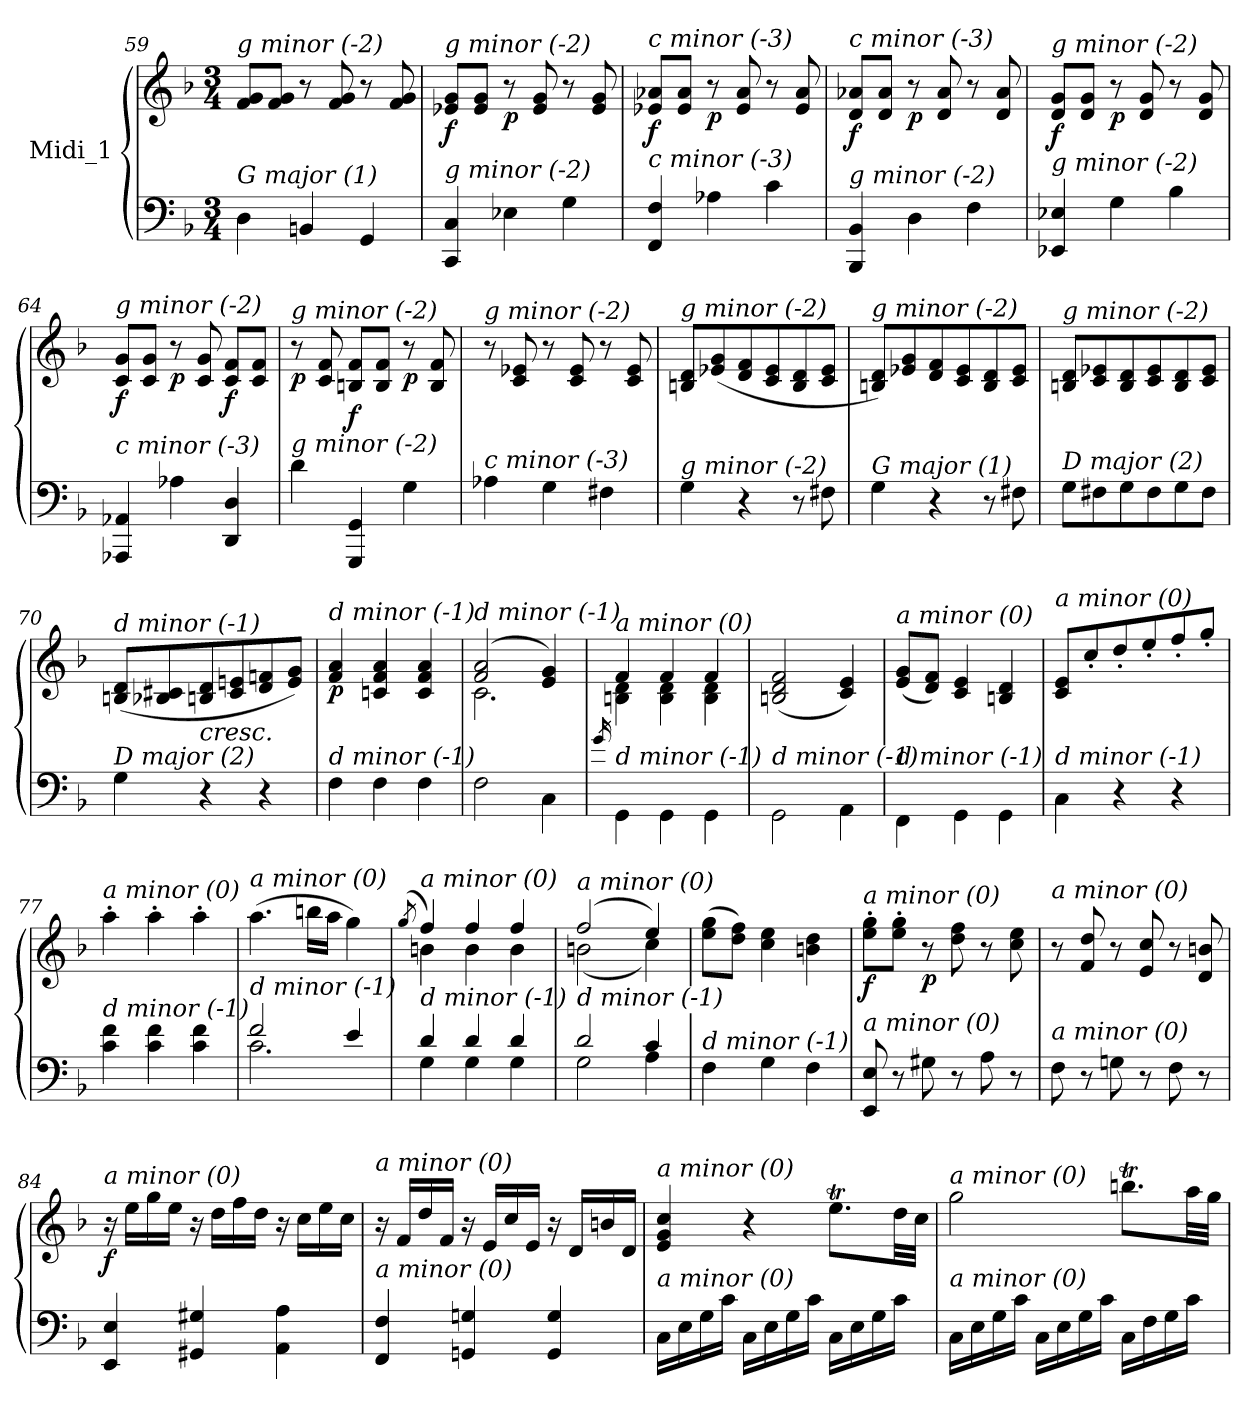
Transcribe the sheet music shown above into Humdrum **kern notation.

**kern	**kern	**dynam
*part1	*part1	*part1
*staff2	*staff1	*staff1/2
*I"Midi_1	*	*
*clefF4	*clefG2	*
*k[b-]	*k[b-]	*
*F:	*F:	*
*M3/4	*M3/4	*
=59	=59	=59
!	!LO:TX:i:t=g minor (-2)	!
!LO:TX:i:t=G major (1)	!	!
4D\	8f/ 8g/L	.
.	8f/ 8g/J	.
4BBn/	8r	.
.	8f/ 8g/	.
4GG/	8r	.
.	8f/ 8g/	.
!!LO:LB:g=z
=60	=60	=60
!	!LO:TX:i:t=g minor (-2)	!
!LO:TX:i:t=g minor (-2)	!	!
!	!	!LO:DY:b
4CC/ 4C/	8e-X/ 8g/L	f
.	8e-/ 8g/J	.
!	!	!LO:DY:b
4E-X\	8r	p
.	8e-/ 8g/	.
4G\	8r	.
.	8e-/ 8g/	.
=61	=61	=61
!	!LO:TX:i:t=c minor (-3)	!
!LO:TX:i:t=c minor (-3)	!	!
!	!	!LO:DY:b
4FF/ 4F/	8e-X/ 8a-X/L	f
.	8e-/ 8a-/J	.
!	!	!LO:DY:b
4A-X\	8r	p
.	8e-/ 8a-/	.
4c\	8r	.
.	8e-/ 8a-/	.
=62	=62	=62
!	!LO:TX:i:t=c minor (-3)	!
!LO:TX:i:t=g minor (-2)	!	!
!	!	!LO:DY:b
4BBB-/ 4BB-/	8d/ 8a-X/L	f
.	8d/ 8a-/J	.
!	!	!LO:DY:b
4D\	8r	p
.	8d/ 8a-/	.
4F\	8r	.
.	8d/ 8a-/	.
=63	=63	=63
!	!LO:TX:i:t=g minor (-2)	!
!LO:TX:i:t=g minor (-2)	!	!
!	!	!LO:DY:b
4EE-X/ 4E-X/	8d/ 8g/L	f
.	8d/ 8g/J	.
!	!	!LO:DY:b
4G\	8r	p
.	8d/ 8g/	.
4B-\	8r	.
.	8d/ 8g/	.
=64	=64	=64
!	!LO:TX:i:t=g minor (-2)	!
!LO:TX:i:t=c minor (-3)	!	!
!	!	!LO:DY:b
4AAA-X/ 4AA-X/	8c/ 8g/L	f
.	8c/ 8g/J	.
!	!	!LO:DY:b
4A-X\	8r	p
.	8c/ 8g/	.
!	!	!LO:DY:b
4DD/ 4D/	8c/ 8f/L	f
.	8c/ 8f/J	.
!!LO:LB:g=z
=65	=65	=65
!	!LO:TX:i:t=g minor (-2)	!
!LO:TX:i:t=g minor (-2)	!	!
!	!	!LO:DY:b
4d\	8r	p
.	8c/ 8f/	.
!	!	!LO:DY:b
4GGG/ 4GG/	8Bn/ 8f/L	f
.	8B/ 8f/J	.
!	!	!LO:DY:b
4G\	8r	p
.	8B/ 8f/	.
=66	=66	=66
!	!LO:TX:i:t=g minor (-2)	!
!LO:TX:i:t=c minor (-3)	!	!
4A-X\	8r	.
.	8c/ 8e-X/	.
4G\	8r	.
.	8c/ 8e-/	.
4F#X\	8r	.
.	8c/ 8e-/	.
=67	=67	=67
!	!LO:TX:i:t=g minor (-2)	!
!LO:TX:i:t=g minor (-2)	!	!
4G\	8Bn/ 8d/L	.
.	(8e-X/ 8g/	.
4r	8d/ 8f/	.
.	8c/ 8e-/	.
8r	8B/ 8d/	.
8F#X\	8c/ 8e-/J	.
=68	=68	=68
!	!LO:TX:i:t=g minor (-2)	!
!LO:TX:i:t=G major (1)	!	!
4G\	8Bn/ 8d/L)	.
.	8e-X/ 8g/	.
4r	8d/ 8f/	.
.	8c/ 8e-/	.
8r	8B/ 8d/	.
(>8F#X\	8c/ 8e-/J	.
=69	=69	=69
!	!LO:TX:i:t=g minor (-2)	!
!LO:TX:i:t=D major (2)	!	!
8G\L	8Bn/ 8d/L	.
8F#X\	8c/ 8e-X/	.
8G\	8B/ 8d/	.
8F#\	8c/ 8e-/	.
8G\	8B/ 8d/	.
8F#\J	8c/ 8e-/J)	.
!!LO:LB:g=z
=70	=70	=70
*^	*	*
!	!	!LO:TX:i:t=d minor (-1)	!
!LO:TX:i:t=D major (2)	!	!	!
2ryy	4G\	(8Bn/ 8d/L	.
.	.	8B-Xi/ 8c#X/	.
!	!LO:TX:a:i:t=cresc.	!	!
.	4r	8B/ 8d/	.
.	.	8c#j/ 8enj/	.
4ryy	4r	8d/ 8fnj/	.
.	.	8e/ 8g/J)	.
=71	=71	=71	=71
!	!	!LO:TX:i:t=d minor (-1)	!
!LO:TX:i:t=d minor (-1)	!	!	!
!	!	!	!LO:DY:b
2ryy	4F\	4f/ 4a/	p
.	4F\	4cnj/ 4f/ 4a/	.
4ryy	4F\	4c/ 4f/ 4a/	.
=72	=72	=72	=72
*	*	*^	*
!	!	!LO:TX:i:t=d minor (-1)	!	!
!LO:TX:i:t=d minor (-1)	!	!	!	!
*v	*v	*	*	*
2F\	(>2f/ 2a/	2.c\	.
4C\	4e/ 4g/)	.	.
=73	=73	=73	=73
16qg/	.	.	.
*^	*	*	*
!	!	!LO:TX:i:t=a minor (0)	!	!
!LO:TX:i:t=d minor (-1)	!	!	!	!
2.ryy	4GG\	4f/	(4Bn\ 4d\	.
.	4GG\	4f/	4B\ 4d\	.
.	4GG\	4f/	4B\ 4d\	.
=74	=74	=74	=74	=74
!	!	!LO:TX:i:t=a minor (0)	!	!
!LO:TX:i:t=d minor (-1)	!	!	!	!
*	*	*v	*v	*
2ryy	2GG\	(2Bn/ 2d/ 2f/	.
4ryy	4AA\	4c/ 4e/)	.
=75	=75	=75	=75
!	!	!LO:TX:i:t=a minor (0)	!
!LO:TX:i:t=d minor (-1)	!	!	!
2ryy	4FF\	(8e/ 8g/L	.
.	.	8d/ 8f/J)	.
.	4GG\	4c/ 4e/	.
4ryy	4GG\	4Bn/ 4d/	.
=76	=76	=76	=76
!	!	!LO:TX:i:t=a minor (0)	!
!LO:TX:i:t=d minor (-1)	!	!	!
2ryy	4C\	8c/ 8e/L	.
.	.	8cc'/	.
.	4r	8dd'/	.
.	.	8ee'/	.
4ryy	4r	8ff'/	.
.	.	8gg'/J	.
!!LO:LB:g=z
=77	=77	=77	=77
*	*^	*	*
!	!	!	!LO:TX:i:t=a minor (0)	!
!LO:TX:i:t=d minor (-1)	!	!	!	!
2ryy	4c\ 4f\	2ryy	4aa'\	.
.	4c\ 4f\	.	4aa'\	.
4ryy	4c\ 4f\	4ryy	4aa'\	.
=78	=78	=78	=78	=78
!	!	!	!LO:TX:i:t=a minor (0)	!
!LO:TX:i:t=d minor (-1)	!	!	!	!
2ryy	2f/	2.c\	(>4.aa\	.
.	.	.	16bbn\LL	.
.	.	.	16aa\JJ	.
4ryy	4e/	.	4gg\)	.
*v	*v	*v	*	*
=79	=79	=79
.	(>8qgg/	.
*^	*^	*
!	!	!LO:TX:i:t=a minor (0)	!	!
!LO:TX:i:t=d minor (-1)	!	!	!	!
4d/	4G\	4ff/)	4bn\	.
4d/	4G\	4ff/	4b\	.
4d/	4G\	4ff/	4b\	.
=80	=80	=80	=80	=80
!	!	!LO:TX:i:t=a minor (0)	!	!
!LO:TX:i:t=d minor (-1)	!	!	!	!
2d/	2G\	(>2ff/	(2bn\	.
4c/	4A\	4ee/)	4cc\)	.
=81	=81	=81	=81	=81
*	*^	*	*	*
!	!	!	!LO:TX:i:t=a minor (0)	!	!
!LO:TX:i:t=d minor (-1)	!	!	!	!	!
*	*	*	*v	*v	*
2ryy	4F\	2ryy	(>8ee\ 8gg\L	.
.	.	.	8dd\ 8ff\J)	.
.	4G\	.	4cc\ 4ee\	.
4ryy	4F\	4ryy	4bn\ 4dd\	.
=82	=82	=82	=82	=82
!	!	!	!LO:TX:i:t=a minor (0)	!
!LO:TX:i:t=a minor (0)	!	!	!	!
!	!	!	!	!LO:DY:b
2ryy	8EE/ 8E/	2ryy	8ee\' 8gg\'L	f
.	8r	.	8ee\' 8gg\'J	.
!	!	!	!	!LO:DY:b
.	8G#X\	.	8r	p
.	8r	.	8dd\ 8ff\	.
4ryy	8A\	4ryy	8r	.
.	8r	.	8cc\ 8ee\	.
=83	=83	=83	=83	=83
!	!	!	!LO:TX:i:t=a minor (0)	!
!LO:TX:i:t=a minor (0)	!	!	!	!
2ryy	8F\	2ryy	8r	.
.	8r	.	8f/ 8dd/	.
.	8Gnj\	.	8r	.
.	8r	.	8e/ 8cc/	.
4ryy	8F\	4ryy	8r	.
.	8r	.	8d/ 8bn/	.
*	*v	*v	*	*
!!LO:PB:g=z
=84	=84	=84	=84
!	!	!LO:TX:i:t=a minor (0)	!
!LO:TX:i:t=A major (3)	!	!	!
!	!	!	!LO:DY:b
*v	*v	*	*
4EE/ 4E/	16r	f
.	16ee\LL	.
.	16gg\	.
.	16ee\JJ	.
4GG#X/ 4G#X/	16r	.
.	16dd\LL	.
.	16ff\	.
.	16dd\JJ	.
4AA\ 4A\	16r	.
.	16cc\LL	.
.	16ee\	.
.	16cc\JJ	.
=85	=85	=85
!	!LO:TX:i:t=a minor (0)	!
!LO:TX:i:t=a minor (0)	!	!
4FF/ 4F/	16r	.
.	16f/LL	.
.	16dd/	.
.	16f/JJ	.
4GGnj/ 4Gnj/	16r	.
.	16e/LL	.
.	16cc/	.
.	16e/JJ	.
4GG/ 4G/	16r	.
.	16d/LL	.
.	16bn/	.
.	16d/JJ	.
=86	=86	=86
!	!LO:TX:i:t=a minor (0)	!
!LO:TX:i:t=a minor (0)	!	!
16C\LL	4e/ 4g/ 4cc/	.
16E\	.	.
16G\	.	.
16c\JJ	.	.
16C\LL	4r	.
16E\	.	.
16G\	.	.
16c\JJ	.	.
16C\LL	8.eet\L	.
16E\	.	.
16G\	.	.
16c\JJ	32dd\LL	.
.	32cc\JJJ	.
!!LO:LB:g=z
=87	=87	=87
!	!LO:TX:i:t=a minor (0)	!
!LO:TX:i:t=a minor (0)	!	!
16C\LL	2gg\	.
16E\	.	.
16G\	.	.
16c\JJ	.	.
16C\LL	.	.
16E\	.	.
16G\	.	.
16c\JJ	.	.
16C\LL	8.bbnt\L	.
16F\	.	.
16G\	.	.
16c\JJ	32aa\LL	.
.	32gg\JJJ	.
=	=	=
*-	*-	*-
